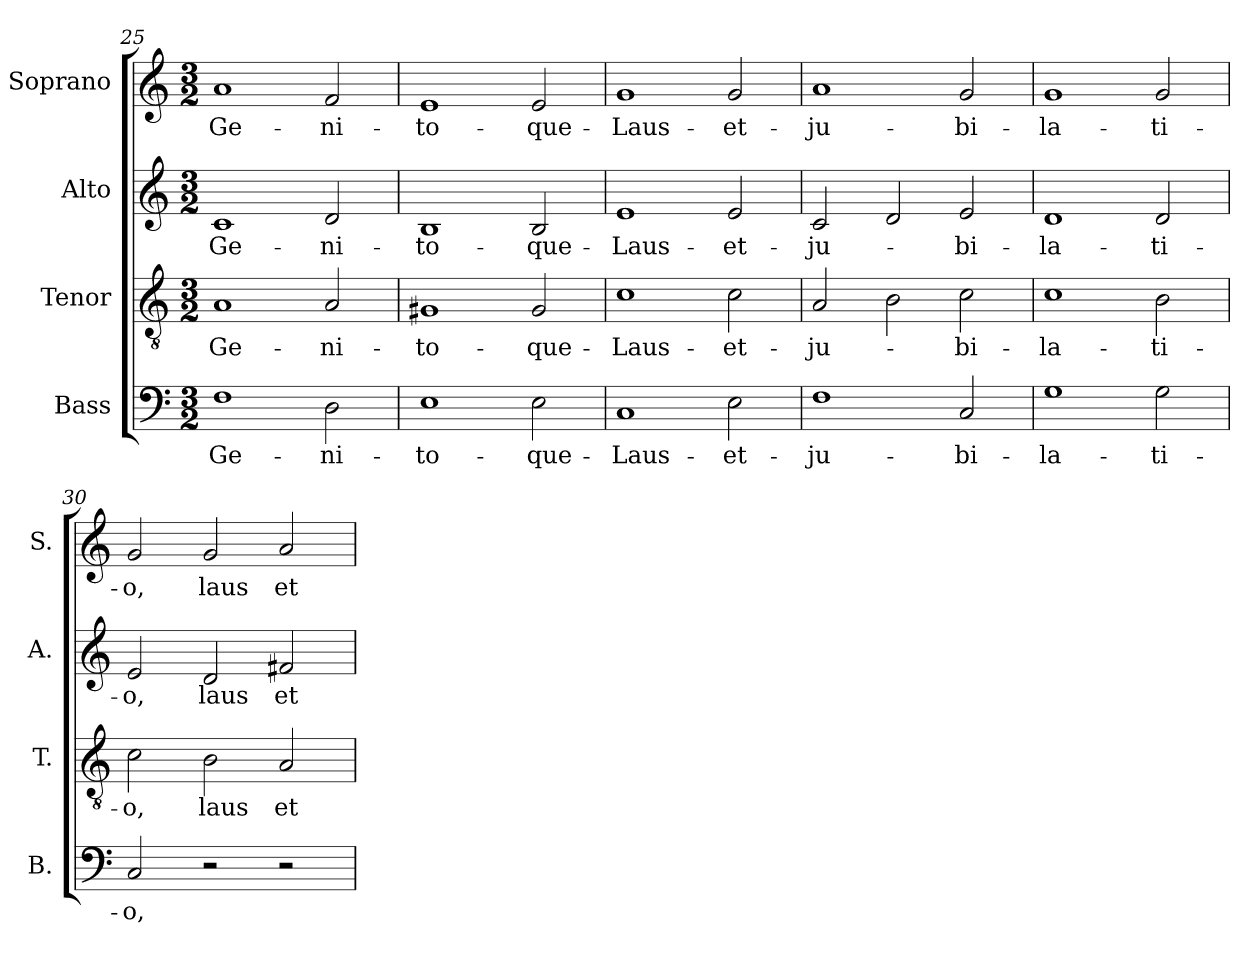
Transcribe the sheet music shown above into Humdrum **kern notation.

**kern	**text	**kern	**text	**kern	**text	**kern	**text
*part4	*part4	*part3	*part3	*part2	*part2	*part1	*part1
*staff4	*staff4	*staff3	*staff3	*staff2	*staff2	*staff1	*staff1
*I"Bass	*	*I"Tenor	*	*I"Alto	*	*I"Soprano	*
*I'B.	*	*I'T.	*	*I'A.	*	*I'S.	*
*clefF4	*	*clefGv2	*	*clefG2	*	*clefG2	*
*	*	*ITrd7c12	*	*	*	*	*
*k[]	*	*k[]	*	*k[]	*	*k[]	*
*C:	*	*C:	*	*C:	*	*C:	*
*M3/2	*	*M3/2	*	*M3/2	*	*M3/2	*
=25	=25	=25	=25	=25	=25	=25	=25
!	!LO:LY:b:color=#000000	!	!	!	!	!	!
!	!	!	!LO:LY:b:color=#000000	!	!	!	!
!	!	!	!	!	!LO:LY:b:color=#000000	!	!
!	!	!	!	!	!	!	!LO:LY:b:color=#000000
1Fi	-Ge-	1AAi	-Ge-	1ci	-Ge-	1ai	-Ge-
!	!LO:LY:b:color=#000000	!	!	!	!	!	!
!	!	!	!LO:LY:b:color=#000000	!	!	!	!
!	!	!	!	!	!LO:LY:b:color=#000000	!	!
!	!	!	!	!	!	!	!LO:LY:b:color=#000000
2Di\	-ni-	2AAi/	-ni-	2di/	-ni-	2fi/	-ni-
=26	=26	=26	=26	=26	=26	=26	=26
!	!LO:LY:b:color=#000000	!	!	!	!	!	!
!	!	!	!LO:LY:b:color=#000000	!	!	!	!
!	!	!	!	!	!LO:LY:b:color=#000000	!	!
!	!	!	!	!	!	!	!LO:LY:b:color=#000000
1Ei	-to-	1GG#Xi	-to-	1Bi	-to-	1ei	-to-
!	!LO:LY:b:color=#000000	!	!	!	!	!	!
!	!	!	!LO:LY:b:color=#000000	!	!	!	!
!	!	!	!	!	!LO:LY:b:color=#000000	!	!
!	!	!	!	!	!	!	!LO:LY:b:color=#000000
2Ei\	-que-	2GG#i/	-que-	2Bi/	-que-	2ei/	-que-
=27	=27	=27	=27	=27	=27	=27	=27
!	!LO:LY:b:color=#000000	!	!	!	!	!	!
!	!	!	!LO:LY:b:color=#000000	!	!	!	!
!	!	!	!	!	!LO:LY:b:color=#000000	!	!
!	!	!	!	!	!	!	!LO:LY:b:color=#000000
1Ci	-Laus-	1Ci	-Laus-	1ei	-Laus-	1gi	-Laus-
!	!LO:LY:b:color=#000000	!	!	!	!	!	!
!	!	!	!LO:LY:b:color=#000000	!	!	!	!
!	!	!	!	!	!LO:LY:b:color=#000000	!	!
!	!	!	!	!	!	!	!LO:LY:b:color=#000000
2Ei\	-et-	2Ci\	-et-	2ei/	-et-	2gi/	-et-
=28	=28	=28	=28	=28	=28	=28	=28
!	!LO:LY:b:color=#000000	!	!	!	!	!	!
!	!	!	!LO:LY:b:color=#000000	!	!	!	!
!	!	!	!	!	!LO:LY:b:color=#000000	!	!
!	!	!	!	!	!	!	!LO:LY:b:color=#000000
1Fi	-ju-	2AAi/	-ju-	2ci/	-ju-	1ai	-ju-
.	.	2BBi\	.	2di/	.	.	.
!	!LO:LY:b:color=#000000	!	!	!	!	!	!
!	!	!	!LO:LY:b:color=#000000	!	!	!	!
!	!	!	!	!	!LO:LY:b:color=#000000	!	!
!	!	!	!	!	!	!	!LO:LY:b:color=#000000
2Ci/	-bi-	2Ci\	-bi-	2ei/	-bi-	2gi/	-bi-
=29	=29	=29	=29	=29	=29	=29	=29
!	!LO:LY:b:color=#000000	!	!	!	!	!	!
!	!	!	!LO:LY:b:color=#000000	!	!	!	!
!	!	!	!	!	!LO:LY:b:color=#000000	!	!
!	!	!	!	!	!	!	!LO:LY:b:color=#000000
1Gi	-la-	1Ci	-la-	1di	-la-	1gi	-la-
!	!LO:LY:b:color=#000000	!	!	!	!	!	!
!	!	!	!LO:LY:b:color=#000000	!	!	!	!
!	!	!	!	!	!LO:LY:b:color=#000000	!	!
!	!	!	!	!	!	!	!LO:LY:b:color=#000000
2Gi\	-ti-	2BBi\	-ti-	2di/	-ti-	2gi/	-ti-
=30	=30	=30	=30	=30	=30	=30	=30
!	!LO:LY:b:color=#000000	!	!	!	!	!	!
!	!	!	!LO:LY:b:color=#000000	!	!	!	!
!	!	!	!	!	!LO:LY:b:color=#000000	!	!
!	!	!	!	!	!	!	!LO:LY:b:color=#000000
2Ci/	-o,-	2Ci\	-o,	2ei/	-o,	2gi/	-o,
!	!	!	!LO:LY:b:color=#000000	!	!	!	!
!	!	!	!	!	!LO:LY:b:color=#000000	!	!
!	!	!	!	!	!	!	!LO:LY:b:color=#000000
2r	.	2BBi\	laus	2di/	laus	2gi/	laus
!	!	!	!LO:LY:b:color=#000000	!	!	!	!
!	!	!	!	!	!LO:LY:b:color=#000000	!	!
!	!	!	!	!	!	!	!LO:LY:b:color=#000000
2r	.	2AAi/	et	2f#Xi/	et	2ai/	et
=	=	=	=	=	=	=	=
*-	*-	*-	*-	*-	*-	*-	*-
